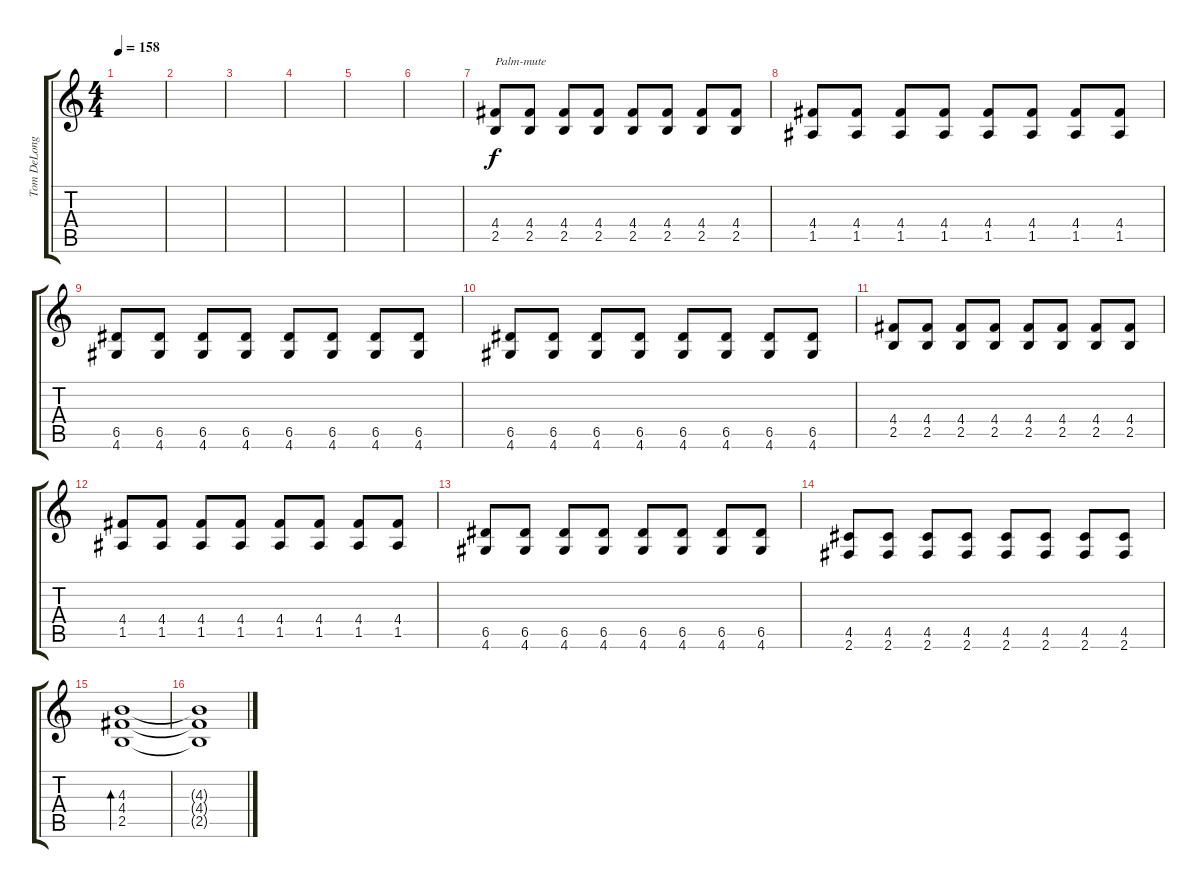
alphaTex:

\track ("Tom DeLonge - Distortion Guitar" "Tom DeLong") {instrument distortionguitar}
\staff {score tabs}
\tuning (E4 B3 G3 D3 A2 E2) {hide}
\ts (4 4)
\tempo 158
\clef g2
\ks c
|
|
|
|
|
|
(4.4 2.5).8{txt "Palm-mute" volume 8 instrument electricguitarmuted} (4.4 2.5).8 (4.4 2.5).8 (4.4 2.5).8 (4.4 2.5).8 (4.4 2.5).8 (4.4 2.5).8 (4.4 2.5).8 |
(4.4 1.5).8 (4.4 1.5).8 (4.4 1.5).8 (4.4 1.5).8 (4.4 1.5).8 (4.4 1.5).8 (4.4 1.5).8 (4.4 1.5).8 |
(6.5 4.6).8 (6.5 4.6).8 (6.5 4.6).8 (6.5 4.6).8 (6.5 4.6).8 (6.5 4.6).8 (6.5 4.6).8 (6.5 4.6).8 |
(6.5 4.6).8 (6.5 4.6).8 (6.5 4.6).8 (6.5 4.6).8 (6.5 4.6).8 (6.5 4.6).8 (6.5 4.6).8 (6.5 4.6).8 |
(4.4 2.5).8 (4.4 2.5).8 (4.4 2.5).8 (4.4 2.5).8 (4.4 2.5).8 (4.4 2.5).8 (4.4 2.5).8 (4.4 2.5).8 |
(4.4 1.5).8 (4.4 1.5).8 (4.4 1.5).8 (4.4 1.5).8 (4.4 1.5).8 (4.4 1.5).8 (4.4 1.5).8 (4.4 1.5).8 |
(6.5 4.6).8 (6.5 4.6).8 (6.5 4.6).8 (6.5 4.6).8 (6.5 4.6).8 (6.5 4.6).8 (6.5 4.6).8 (6.5 4.6).8 |
(4.5 2.6).8 (4.5 2.6).8 (4.5 2.6).8 (4.5 2.6).8 (4.5 2.6).8 (4.5 2.6).8 (4.5 2.6).8 (4.5 2.6).8 |
(4.3 4.4 2.5).1{bd 60 volume 10 instrument distortionguitar} |
(4.3{t} 4.4{t} 2.5{t}).1{volume 8}
